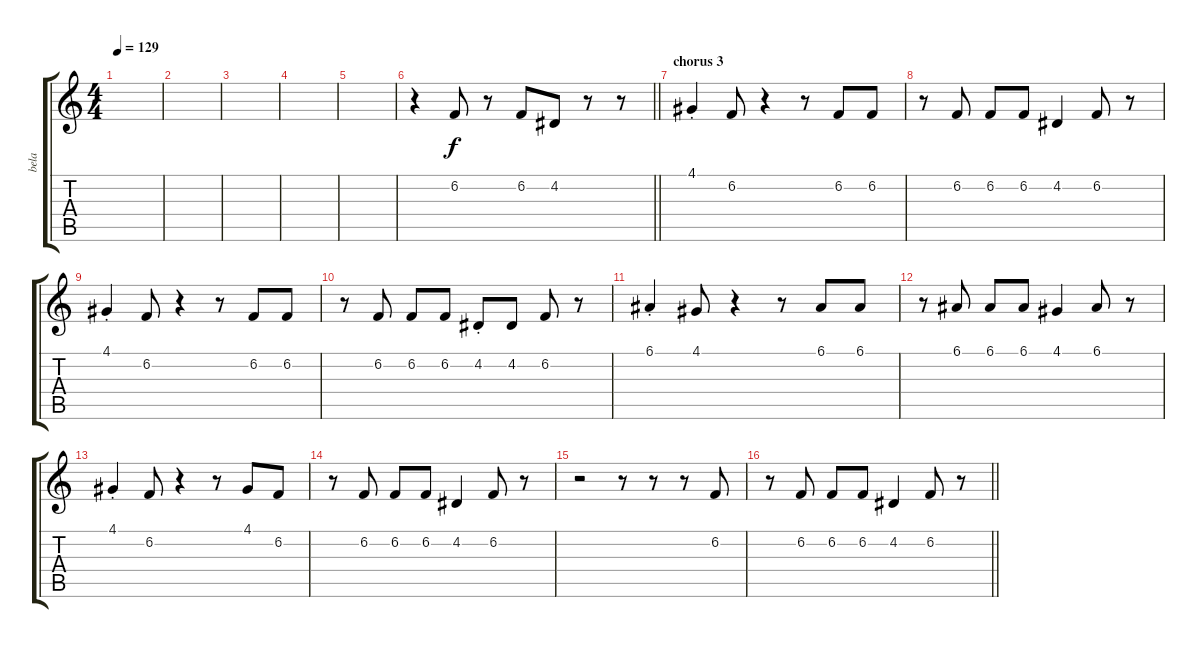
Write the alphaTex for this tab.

\track ("bela " "bela ") {instrument trumpet}
\staff {score tabs}
\tuning (E4 B3 G3 D3 A2 E2) {hide}
\ts (4 4)
\tempo 129
\clef g2
\ks c
|
|
|
|
|
\barLineRight lightlight
r.4 6.2.8 r.8 6.2.8 4.2.8 r.8 r.8 |
\section ("" "chorus 3")
4.1{st}.4 6.2.8 r.4 r.8 6.2.8 6.2.8 |
r.8 6.2.8 6.2.8 6.2.8 4.2.4 6.2.8 r.8 |
4.1{st}.4 6.2.8 r.4 r.8 6.2.8 6.2.8 |
r.8 6.2.8 6.2.8 6.2.8 4.2{st}.8 4.2.8 6.2.8 r.8 |
6.1{st}.4 4.1.8 r.4 r.8 6.1.8 6.1.8 |
r.8 6.1.8 6.1.8 6.1.8 4.1.4 6.1.8 r.8 |
4.1{st}.4 6.2.8 r.4 r.8 4.1.8 6.2.8 |
r.8 6.2.8 6.2.8 6.2.8 4.2.4 6.2.8 r.8 |
r.2 r.8 r.8 r.8 6.2.8 |
\barLineRight lightlight
r.8 6.2.8 6.2.8 6.2.8 4.2.4 6.2.8 r.8
